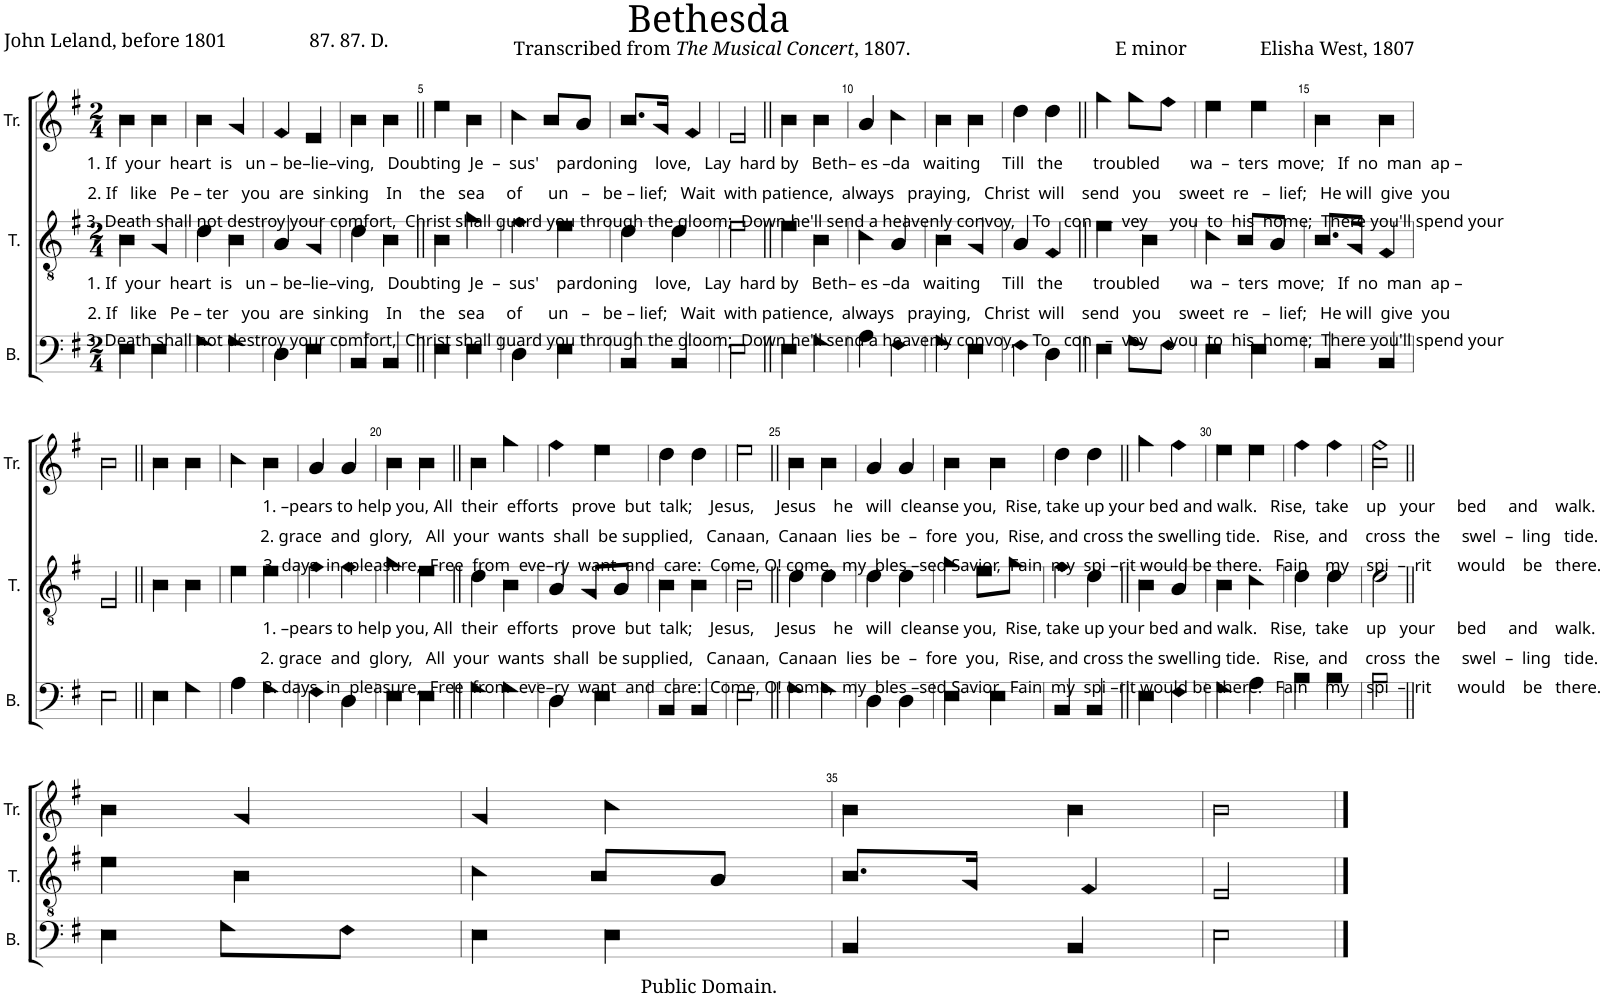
**kern	**kern	**kern
*part3	*part2	*part1
*staff3	*staff2	*staff1
*I"B.	*I"T.	*I"Tr.
*I'B.	*I'T.	*I'Tr.
*clefF4	*clefGv2	*clefG2
*k[f#]	*k[f#]	*k[f#]
*M2/4	*M2/4	*M2/4
=1	=1	=1
!	!	!LO:TX:b:t=1. If  your  heart  is   un – be–lie–ving,   Doubting  Je  –  sus'    pardoning    love,   Lay  hard by   Beth– es –da   waiting     Till   the       troubled       wa  –  ters  move;   If  no  man  ap –
!	!	!LO:TX:b:t=2. If   like   Pe – ter   you  are  sinking    In    the   sea     of      un   –   be – lief;   Wait  with patience,  always   praying,   Christ  will    send   you    sweet  re   –  lief;   He will  give  you
!	!	!LO:TX:b:t=3. Death shall not destroy your comfort,  Christ shall guard you through the gloom;  Down he'll send a heavenly convoy,    To   con   –  vey     you  to  his  home;  There you'll spend your
!	!LO:TX:b:t=1. If  your  heart  is   un – be–lie–ving,   Doubting  Je  –  sus'    pardoning    love,   Lay  hard by   Beth– es –da   waiting     Till   the       troubled       wa  –  ters  move;   If  no  man  ap –	!
!	!LO:TX:b:t=2. If   like   Pe – ter   you  are  sinking    In    the   sea     of      un   –   be – lief;   Wait  with patience,  always   praying,   Christ  will    send   you    sweet  re   –  lief;   He will  give  you	!
!	!LO:TX:b:t=3. Death shall not destroy your comfort,  Christ shall guard you through the gloom;  Down he'll send a heavenly convoy,    To   con   –  vey     you  to  his  home;  There you'll spend your	!
4E!\	4B!\	4b!\
4E!\	4G!/	4b!\
=2	=2	=2
4G!\	4d!\	4b!\
4G!\	4B!\	4g!/
=3	=3	=3
4D!\	4A!/	4f#!/
4E!\	4G!/	4e!/
=4	=4	=4
4BB!/	4d!\	4b!\
4BB!/	4B!\	4b!\
=5||	=5||	=5||
4E!\	4B!\	4ee!\
4E!\	4g!\	4b!\
=6	=6	=6
4D!\	4f#!\	4cc!\
4E!\	4e!\	8b!/L
.	.	8a!/J
=7	=7	=7
4BB!/	4d!\	8.b!/L
.	.	16g!/Jk
4BB!/	4d!\	4f#!/
=8	=8	=8
2E!\	2e!\	2e!/
=9||	=9||	=9||
4E!\	4e!\	4b!\
4G!\	4B!\	4b!\
=10	=10	=10
4A!\	4c!\	4a!/
4F#!\	4A!/	4cc!\
=11	=11	=11
4G!\	4B!\	4b!\
4E!\	4G!/	4b!\
=12	=12	=12
4F#!\	4A!/	4dd!\
4D!\	4F#!/	4dd!\
=13||	=13||	=13||
4E!\	4e!\	4gg!\
8G!\L	4B!\	8gg!\L
8F#!\J	.	8ff#!\J
=14	=14	=14
4E!\	4c!\	4ee!\
4E!\	8B!/L	4ee!\
.	8A!/J	.
=15	=15	=15
4BB!/	8.B!/L	4b!\
.	16G!/Jk	.
4BB!/	4F#!/	4b!\
!!LO:LB:g=z
=16	=16	=16
2E!\	2E!/	2b!\
=17||	=17||	=17||
4E!\	4B!\	4b!\
4G!\	4B!\	4b!\
=18	=18	=18
4A!\	4e!\	4cc!\
4G!\	4e!\	4b!\
=19	=19	=19
!	!	!LO:TX:b:t=1. –pears to help you, All  their  efforts   prove  but  talk;    Jesus,     Jesus    he   will  cleanse you,  Rise, take up your bed and walk.   Rise,  take    up   your     bed     and    walk.
!	!	!LO:TX:b:t=2. grace  and  glory,   All  your  wants  shall  be supplied,   Canaan,  Canaan  lies  be  –  fore  you,  Rise, and cross the swelling tide.   Rise,  and    cross  the     swel  –  ling   tide.
!	!	!LO:TX:b:t=3. days  in  pleasure,  Free  from  eve–ry  want  and  care&colon;  Come, O! come,  my  bles –sed Savior,  Fain  my  spi –rit would be there.   Fain    my    spi  –  rit      would    be   there.
!	!LO:TX:b:t=1. –pears to help you, All  their  efforts   prove  but  talk;    Jesus,     Jesus    he   will  cleanse you,  Rise, take up your bed and walk.   Rise,  take    up   your     bed     and    walk.	!
!	!LO:TX:b:t=2. grace  and  glory,   All  your  wants  shall  be supplied,   Canaan,  Canaan  lies  be  –  fore  you,  Rise, and cross the swelling tide.   Rise,  and    cross  the     swel  –  ling   tide.	!
!	!LO:TX:b:t=3. days  in  pleasure,  Free  from  eve–ry  want  and  care&colon;  Come, O! come,  my  bles –sed Savior,  Fain  my  spi –rit would be there.   Fain    my    spi  –  rit      would    be   there.	!
4F#!\	4f#!\	4a!/
4D!\	4f#!\	4a!/
=20	=20	=20
4E!\	4g!\	4b!\
4E!\	4e!\	4b!\
=21||	=21||	=21||
4G!\	4d!\	4b!\
4G!\	4B!\	4gg!\
=22	=22	=22
4D!\	4A!/	4ff#!\
4E!\	8G!/L	4ee!\
.	8A!/J	.
=23	=23	=23
4BB!/	4B!\	4dd!\
4BB!/	4B!\	4dd!\
=24	=24	=24
2E!\	2B!\	2ee!\
=25||	=25||	=25||
4G!\	4d!\	4b!\
4G!\	4d!\	4b!\
=26	=26	=26
4D!\	4d!\	4a!/
4D!\	4d!\	4a!/
=27	=27	=27
4E!\	4g!\	4b!\
4E!\	8e!\L	4b!\
.	8g!\J	.
=28	=28	=28
4BB!/	4f#!\	4dd!\
4BB!/	4d!\	4dd!\
=29||	=29||	=29||
4E!\	4B!\	4gg!\
4F#!\	4A!/	4ff#!\
=30	=30	=30
4G!\	4B!\	4ee!\
4A!\	4c!\	4ee!\
=31	=31	=31
4B!\	4d!\	4ff#!\
4B!\	4d!\	4ff#!\
=32	=32	=32
2B!\	2d!\	2b!\ 2ff#!\
!!LO:LB:g=z
=33||	=33||	=33||
4E!\	4e!\	4b!\
8G!\L	4B!\	4g!/
8F#!\J	.	.
=34	=34	=34
4E!\	4c!\	4g!/
4E!\	8B!/L	4cc!\
.	8A!/J	.
=35	=35	=35
4BB!/	8.B!/L	4b!\
.	16G!/Jk	.
4BB!/	4F#!/	4b!\
=36	=36	=36
2E!\	2E!/	2b!\
==	==	==
*-	*-	*-
